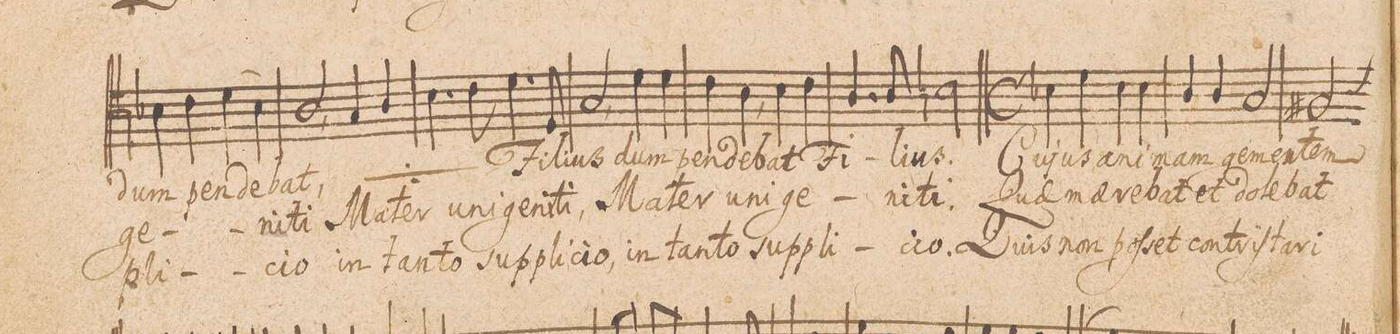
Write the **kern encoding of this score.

**kern	**text	**text	**text
*I"TENOR.	*	*	*
*clefC4	*	*	*
*k[b-]	*	*	*
*met(c)	*	*	*
*M4/4	*	*	*
4B-\	dum	-ge-	-pli-
4c\	pen-	.	.
(4d\	-de-	.	.
4B-\)	.	-ni-	-ci-
=11	=11	=11	=11
2A,</	-bat,	-ti	-o
*	*ij	*	*
4G/	dum	Ma-	in
4A/	pen-	-ter	tan-
=12	=12	=12	=12
4.B-\	-de-	u-	-to
8c\	-bat	-ni-	sup-
*	*Xij	*	*
4.d\	Fi-	-ge-	-pli-
8D/	-li-	-ni-	-ci-
=13	=13	=13	=13
2G,</	-us	-ti,	-o,
4d\	dum	Ma-	in
4d\	pen-	-ter	tan-
=14	=14	=14	=14
4c\	-de-	u-	-to
4A,<\	-bat	-ni-	sup-
4B-\	Fi-	-ge-	-pli-
4c\	.	.	.
=15	=15	=15	=15
4.A/	.	.	.
8A/	li-	ni-	ci-
2Bn\	-us.	-ti.	-o.
=16||	=16||	=16||	=16||
*M4/4	*	*	*
*met(c)	*	*	*
*mmet()	*	*	*
*	*null	*null	*null
4B-X\	Cu-	Quae	Quis
4d\	-jus	mae-	non
4B-\	a-	-re-	poſ-
4B-\	-ni-	-bat	-set
=17	=17	=17	=17
4A/	-mam	et	con-
4A/	ge-	do-	-tri-
2G/	-men-	-le-	-ſta-
=18	=18	=18	=18
2F#X/	-tem	-bat	-ri
*custos:A	*	*	*
*-	*-	*-	*-
